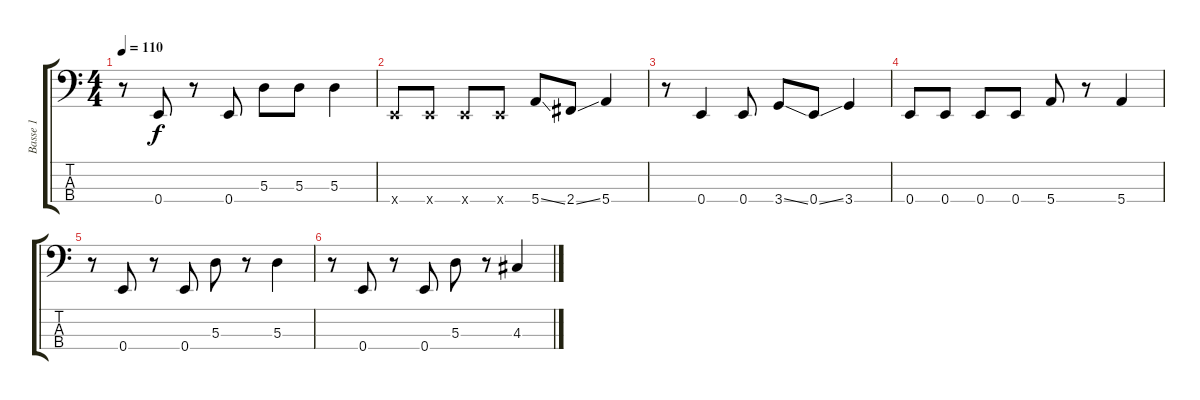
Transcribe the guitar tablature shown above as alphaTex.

\track ("Basse 1" "Basse 1") {instrument synthbass2}
\staff {score tabs}
\tuning (G2 D2 A1 E1) {hide}
\ts (4 4)
\tempo 110
\clef f4
\ks c
r.8{dy f} 0.4.8 r.8 0.4.8 5.3.8 5.3.8 5.3.4 |
0.4{x}.8 0.4{x}.8 0.4{x}.8 0.4{x}.8 5.4{ss}.8 2.4{ss}.8 5.4.4 |
r.8 0.4.4 0.4.8 3.4{ss}.8 0.4{ss}.8 3.4.4 |
0.4.8 0.4.8 0.4.8 0.4.8 5.4.8 r.8 5.4.4 |
r.8 0.4.8 r.8 0.4.8 5.3.8 r.8 5.3.4 |
r.8 0.4.8 r.8 0.4.8 5.3.8 r.8 4.3.4
